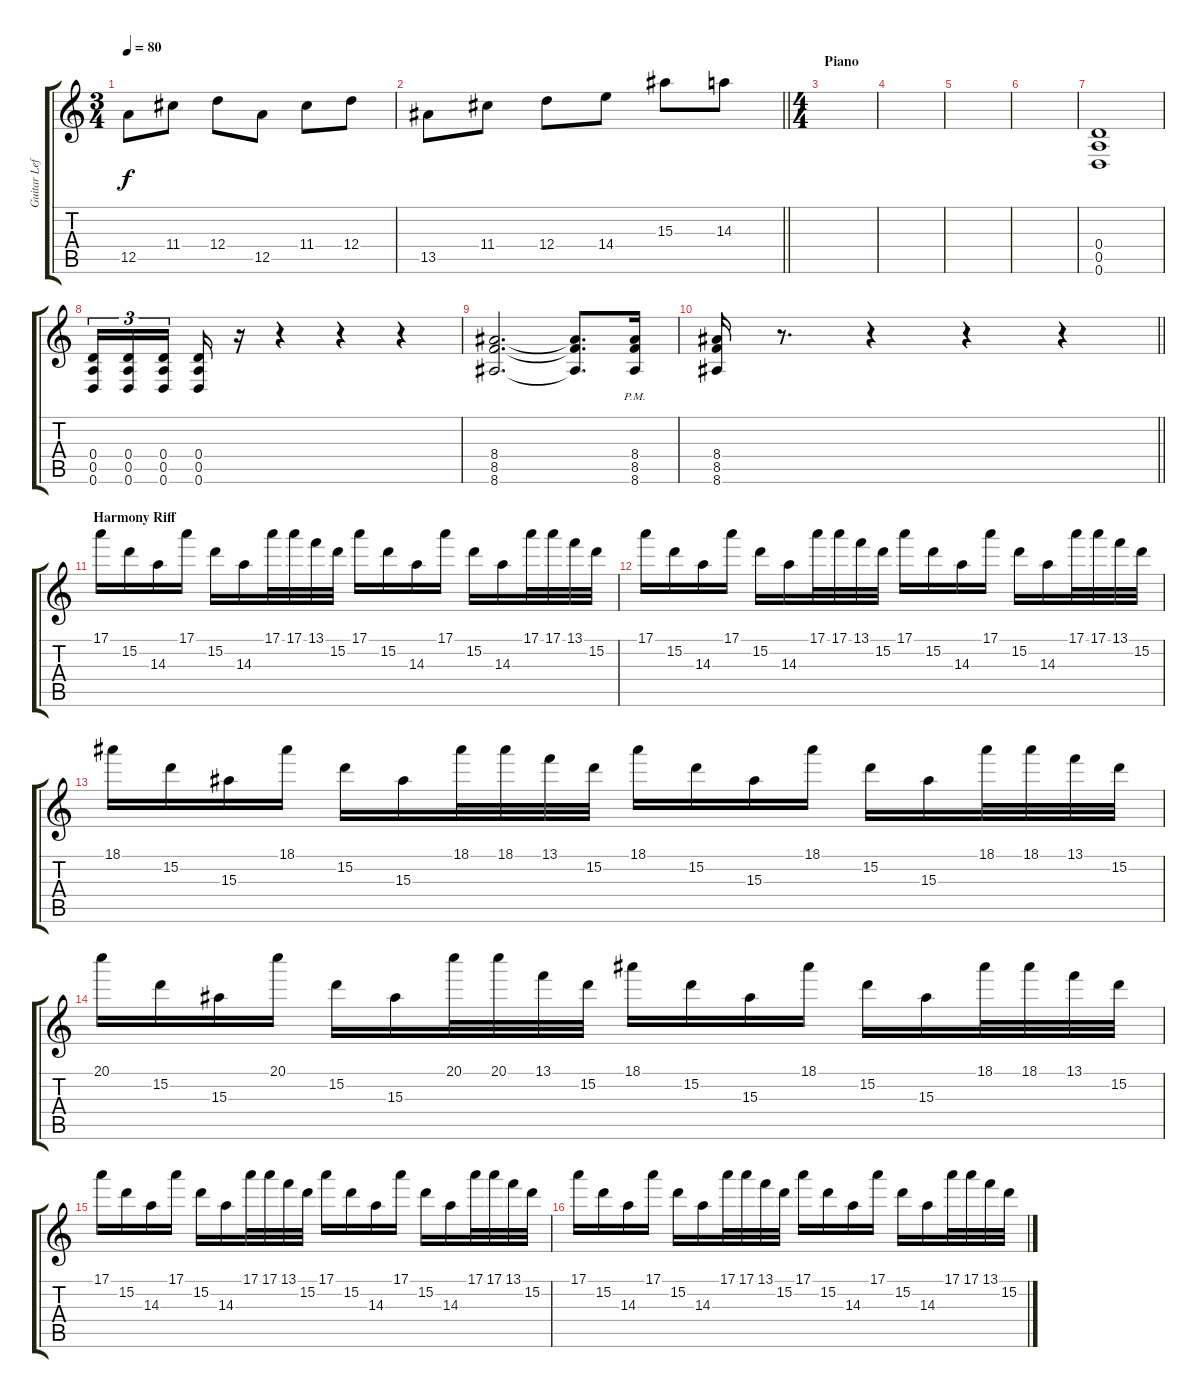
\track ("Guitar Left" "Guitar Lef") {instrument distortionguitar}
\staff {score tabs}
\tuning (E4 B3 G3 D3 A2 D2) {hide}
\ts (3 4)
\tempo 80
\clef g2
\ks c
12.5.8{dy f} 11.4.8 12.4.8 12.5.8 11.4.8 12.4.8 |
\barLineRight lightlight
13.5.8 11.4.8 12.4.8 14.4.8 15.3.8 14.3.8 |
\ts (4 4)
\section ("" "Piano")
|
|
|
|
(0.4 0.5 0.6).1 |
(0.4 0.5 0.6).16{tu (3 2)} (0.4 0.5 0.6).16{tu (3 2)} (0.4 0.5 0.6).16{tu (3 2) beam splitsecondary} (0.4 0.5 0.6).16 r.16 r.4 r.4 r.4 |
(8.4 8.5 8.6).2{d} (8.4{t} 8.5{t} 8.6{t}).8{d} (8.4{pm} 8.5{pm} 8.6{pm}).16 |
\barLineRight lightlight
(8.4 8.5 8.6).16 r.8{d} r.4 r.4 r.4 |
\section ("" "Harmony Riff")
17.1.16 15.2.16 14.3.16 17.1.16 15.2.16 14.3.16 17.1.32 17.1.32 13.1.32 15.2.32 17.1.16 15.2.16 14.3.16 17.1.16 15.2.16 14.3.16 17.1.32 17.1.32 13.1.32 15.2.32 |
17.1.16 15.2.16 14.3.16 17.1.16 15.2.16 14.3.16 17.1.32 17.1.32 13.1.32 15.2.32 17.1.16 15.2.16 14.3.16 17.1.16 15.2.16 14.3.16 17.1.32 17.1.32 13.1.32 15.2.32 |
18.1.16 15.2.16 15.3.16 18.1.16 15.2.16 15.3.16 18.1.32 18.1.32 13.1.32 15.2.32 18.1.16 15.2.16 15.3.16 18.1.16 15.2.16 15.3.16 18.1.32 18.1.32 13.1.32 15.2.32 |
20.1.16 15.2.16 15.3.16 20.1.16 15.2.16 15.3.16 20.1.32 20.1.32 13.1.32 15.2.32 18.1.16 15.2.16 15.3.16 18.1.16 15.2.16 15.3.16 18.1.32 18.1.32 13.1.32 15.2.32 |
17.1.16 15.2.16 14.3.16 17.1.16 15.2.16 14.3.16 17.1.32 17.1.32 13.1.32 15.2.32 17.1.16 15.2.16 14.3.16 17.1.16 15.2.16 14.3.16 17.1.32 17.1.32 13.1.32 15.2.32 |
17.1.16 15.2.16 14.3.16 17.1.16 15.2.16 14.3.16 17.1.32 17.1.32 13.1.32 15.2.32 17.1.16 15.2.16 14.3.16 17.1.16 15.2.16 14.3.16 17.1.32 17.1.32 13.1.32 15.2.32
